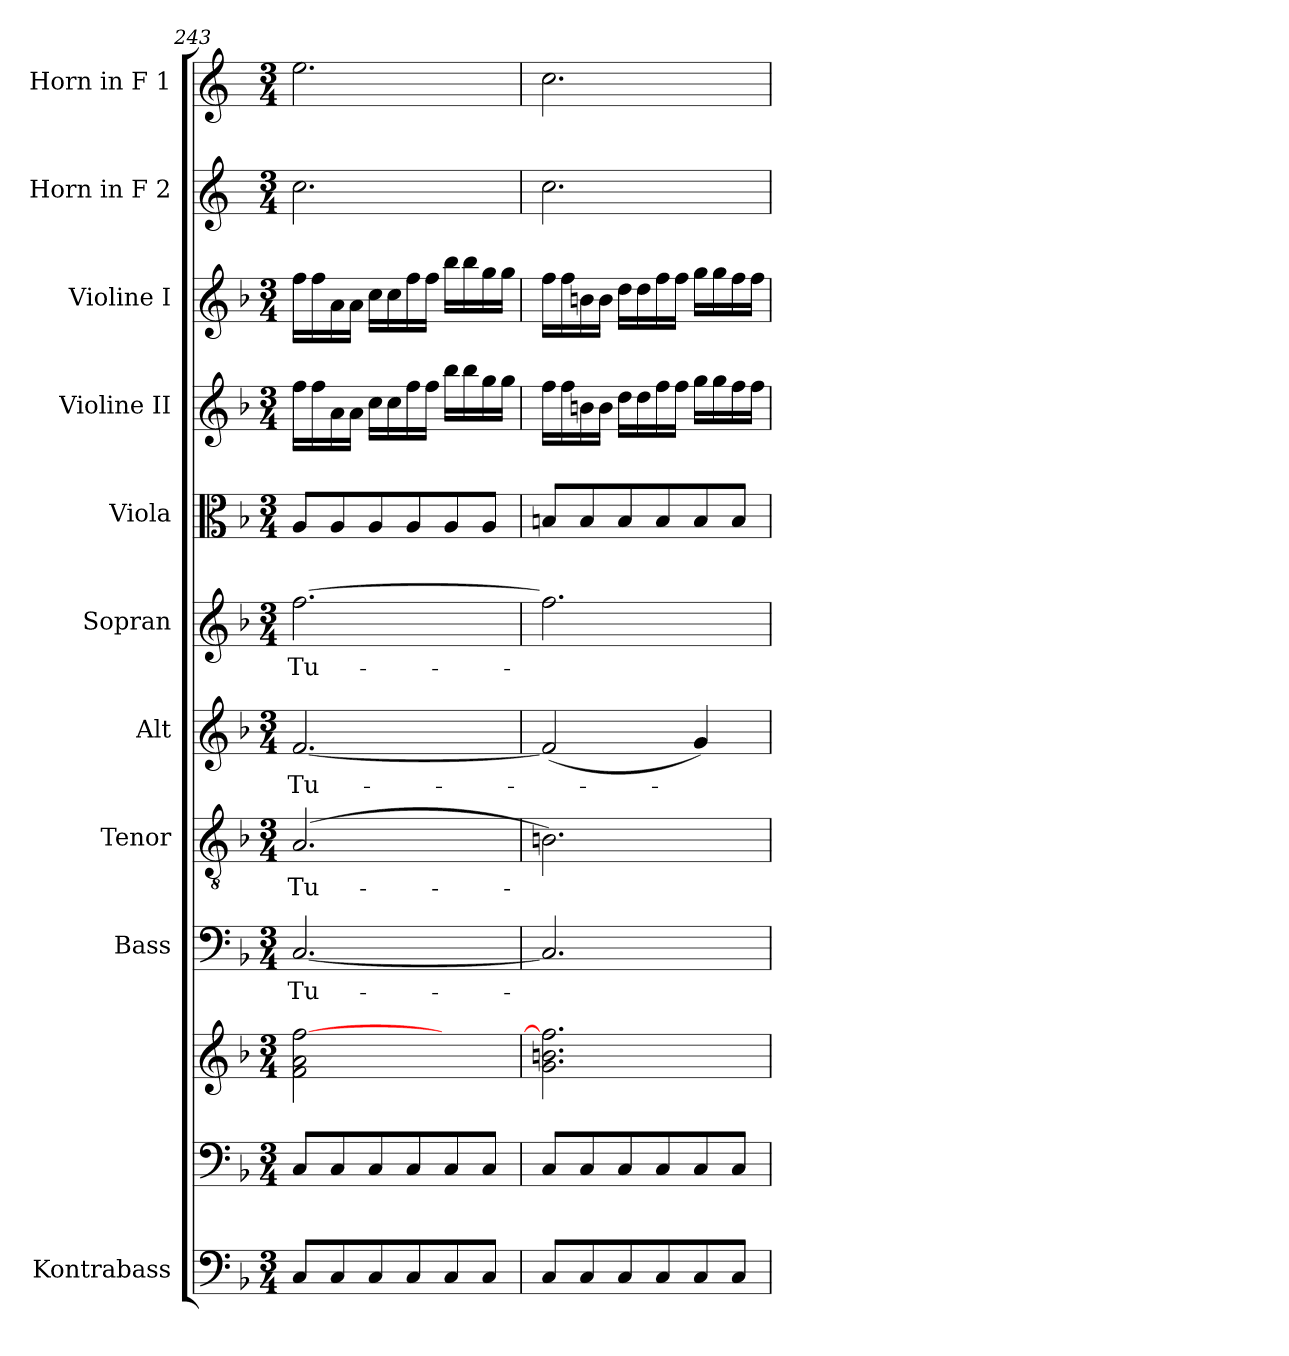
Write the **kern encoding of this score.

**kern	**kern	**kern	**kern	**text	**kern	**text	**kern	**text	**kern	**text	**kern	**kern	**kern	**kern	**kern
*part11	*part10	*part10	*part9	*part9	*part8	*part8	*part7	*part7	*part6	*part6	*part5	*part4	*part3	*part2	*part1
*staff12	*staff11	*staff10	*staff9	*staff9	*staff8	*staff8	*staff7	*staff7	*staff6	*staff6	*staff5	*staff4	*staff3	*staff2	*staff1
*I"Kontrabass	*	*	*I"Bass	*	*I"Tenor	*	*I"Alt	*	*I"Sopran	*	*I"Viola	*I"Violine II	*I"Violine I	*I"Horn in F 2	*I"Horn in F 1
*I'Kb.	*	*	*I'B	*	*I'T	*	*I'A	*	*I'S	*	*I'Vla.	*I'Vl. II	*I'Vl. I	*I'Hrn. 2	*I'Hrn. 1
*clefF4	*clefF4	*clefG2	*clefF4	*	*clefGv2	*	*clefG2	*	*clefG2	*	*clefC3	*clefG2	*clefG2	*clefG2	*clefG2
*ITrd7c12	*	*	*	*	*	*	*	*	*	*	*	*	*	*ITrd4c7	*ITrd4c7
*k[b-]	*k[b-]	*k[b-]	*k[b-]	*	*k[b-]	*	*k[b-]	*	*k[b-]	*	*k[b-]	*k[b-]	*k[b-]	*k[b-]	*k[b-]
*F:	*F:	*F:	*F:	*	*F:	*	*F:	*	*F:	*	*F:	*F:	*F:	*F:	*F:
*M3/4	*M3/4	*M3/4	*M3/4	*	*M3/4	*	*M3/4	*	*M3/4	*	*M3/4	*M3/4	*M3/4	*M3/4	*M3/4
=243	=243	=243	=243	=243	=243	=243	=243	=243	=243	=243	=243	=243	=243	=243	=243
!	!	!	!	!LO:LY:b	!	!LO:LY:b	!	!LO:LY:b	!	!LO:LY:b	!	!	!	!	!
8CC/L	8C/L	2f\ 2a\ [2ff\	[2.C/	Tu-	(2.A/	Tu-	[2.f/	Tu-	[2.ff\	Tu-	8A/L	16ff\LL	16ff\LL	2.f\	2.a\
.	.	.	.	.	.	.	.	.	.	.	.	16ff\	16ff\	.	.
8CC/	8C/	.	.	.	.	.	.	.	.	.	8A/	16a\	16a\	.	.
.	.	.	.	.	.	.	.	.	.	.	.	16a\JJ	16a\JJ	.	.
8CC/	8C/	.	.	.	.	.	.	.	.	.	8A/	16cc\LL	16cc\LL	.	.
.	.	.	.	.	.	.	.	.	.	.	.	16cc\	16cc\	.	.
8CC/	8C/	.	.	.	.	.	.	.	.	.	8A/	16ff\	16ff\	.	.
.	.	.	.	.	.	.	.	.	.	.	.	16ff\JJ	16ff\JJ	.	.
8CC/	8C/	4ryy	.	.	.	.	.	.	.	.	8A/	16bb-\LL	16bb-\LL	.	.
.	.	.	.	.	.	.	.	.	.	.	.	16bb-\	16bb-\	.	.
8CC/J	8C/J	.	.	.	.	.	.	.	.	.	8A/J	16gg\	16gg\	.	.
.	.	.	.	.	.	.	.	.	.	.	.	16gg\JJ	16gg\JJ	.	.
!!LO:PB:g=z
=244	=244	=244	=244	=244	=244	=244	=244	=244	=244	=244	=244	=244	=244	=244	=244
8CC/L	8C/L	2.g\ 2.bn\ 2.ff\]	2.C/]	.	2.Bn\)	.	(<2f/]	.	2.ff\]	.	8Bn/L	16ff\LL	16ff\LL	2.f\	2.f\
.	.	.	.	.	.	.	.	.	.	.	.	16ff\	16ff\	.	.
8CC/	8C/	.	.	.	.	.	.	.	.	.	8B/	16bn\	16bn\	.	.
.	.	.	.	.	.	.	.	.	.	.	.	16b\JJ	16b\JJ	.	.
8CC/	8C/	.	.	.	.	.	.	.	.	.	8B/	16dd\LL	16dd\LL	.	.
.	.	.	.	.	.	.	.	.	.	.	.	16dd\	16dd\	.	.
8CC/	8C/	.	.	.	.	.	.	.	.	.	8B/	16ff\	16ff\	.	.
.	.	.	.	.	.	.	.	.	.	.	.	16ff\JJ	16ff\JJ	.	.
8CC/	8C/	.	.	.	.	.	4g/)	.	.	.	8B/	16gg\LL	16gg\LL	.	.
.	.	.	.	.	.	.	.	.	.	.	.	16gg\	16gg\	.	.
8CC/J	8C/J	.	.	.	.	.	.	.	.	.	8B/J	16ff\	16ff\	.	.
.	.	.	.	.	.	.	.	.	.	.	.	16ff\JJ	16ff\JJ	.	.
=	=	=	=	=	=	=	=	=	=	=	=	=	=	=	=
*-	*-	*-	*-	*-	*-	*-	*-	*-	*-	*-	*-	*-	*-	*-	*-
